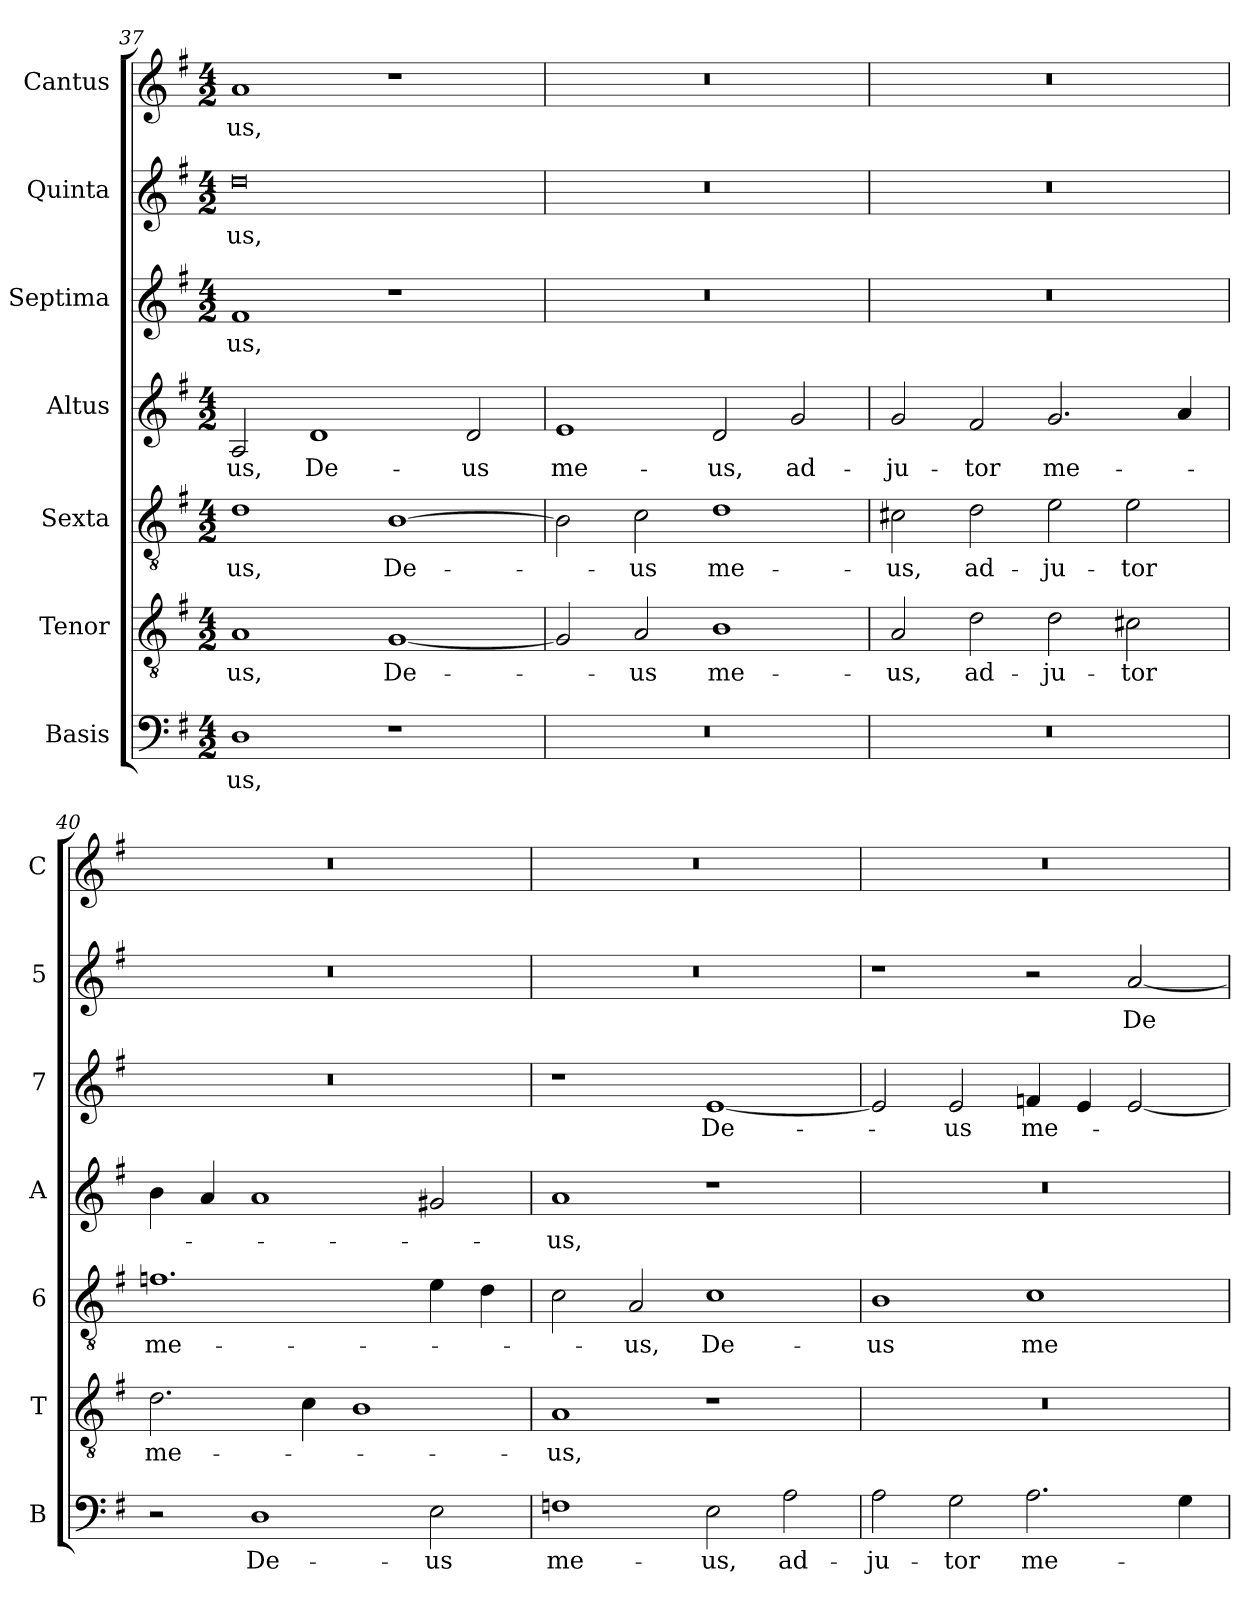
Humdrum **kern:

**kern	**text	**kern	**text	**kern	**text	**kern	**text	**kern	**text	**kern	**text	**kern	**text
*part7	*part7	*part6	*part6	*part5	*part5	*part4	*part4	*part3	*part3	*part2	*part2	*part1	*part1
*staff7	*staff7	*staff6	*staff6	*staff5	*staff5	*staff4	*staff4	*staff3	*staff3	*staff2	*staff2	*staff1	*staff1
*I"Basis	*	*I"Tenor	*	*I"Sexta	*	*I"Altus	*	*I"Septima	*	*I"Quinta	*	*I"Cantus	*
*I'B	*	*I'T	*	*I'6	*	*I'A	*	*I'7	*	*I'5	*	*I'C	*
*clefF4	*	*clefGv2	*	*clefGv2	*	*clefG2	*	*clefG2	*	*clefG2	*	*clefG2	*
*k[f#]	*	*k[f#]	*	*k[f#]	*	*k[f#]	*	*k[f#]	*	*k[f#]	*	*k[f#]	*
*G:	*	*G:	*	*G:	*	*G:	*	*G:	*	*G:	*	*G:	*
*M4/2	*	*M4/2	*	*M4/2	*	*M4/2	*	*M4/2	*	*M4/2	*	*M4/2	*
=37	=37	=37	=37	=37	=37	=37	=37	=37	=37	=37	=37	=37	=37
!	!LO:LY:b	!	!LO:LY:b	!	!LO:LY:b	!	!LO:LY:b	!	!LO:LY:b	!	!LO:LY:b	!	!LO:LY:b
1D	-us,	1A	-us,	1d	-us,	2A/	-us,	1f#	-us,	0dd	-us,	1a	-us,
!	!	!	!	!	!	!	!LO:LY:b	!	!	!	!	!	!
.	.	.	.	.	.	1d	De-	.	.	.	.	.	.
!	!	!	!LO:LY:b	!	!LO:LY:b	!	!	!	!	!	!	!	!
1r	.	[1G	De-	[1B	De-	.	.	1r	.	.	.	1r	.
!	!	!	!	!	!	!	!LO:LY:b	!	!	!	!	!	!
.	.	.	.	.	.	2d/	-us	.	.	.	.	.	.
=38	=38	=38	=38	=38	=38	=38	=38	=38	=38	=38	=38	=38	=38
!	!	!	!	!	!	!	!LO:LY:b	!	!	!	!	!	!
0r	.	2G/]	.	2B\]	.	1e	me-	0r	.	0r	.	0r	.
!	!	!	!LO:LY:b	!	!LO:LY:b	!	!	!	!	!	!	!	!
.	.	2A/	-us	2c\	-us	.	.	.	.	.	.	.	.
!	!	!	!LO:LY:b	!	!LO:LY:b	!	!LO:LY:b	!	!	!	!	!	!
.	.	1B	me-	1d	me-	2d/	-us,	.	.	.	.	.	.
!	!	!	!	!	!	!	!LO:LY:b	!	!	!	!	!	!
.	.	.	.	.	.	2g/	ad-	.	.	.	.	.	.
=39	=39	=39	=39	=39	=39	=39	=39	=39	=39	=39	=39	=39	=39
!	!	!	!LO:LY:b	!	!LO:LY:b	!	!LO:LY:b	!	!	!	!	!	!
0r	.	2A/	-us,	2c#X\	-us,	2g/	-ju-	0r	.	0r	.	0r	.
!	!	!	!LO:LY:b	!	!LO:LY:b	!	!LO:LY:b	!	!	!	!	!	!
.	.	2d\	ad-	2d\	ad-	2f#/	-tor	.	.	.	.	.	.
!	!	!	!LO:LY:b	!	!LO:LY:b	!	!LO:LY:b	!	!	!	!	!	!
.	.	2d\	-ju-	2e\	-ju-	2.g/	me-	.	.	.	.	.	.
!	!	!	!LO:LY:b	!	!LO:LY:b	!	!	!	!	!	!	!	!
.	.	2c#X\	-tor	2e\	-tor	.	.	.	.	.	.	.	.
.	.	.	.	.	.	4a/	.	.	.	.	.	.	.
!!LO:LB:g=z
=40	=40	=40	=40	=40	=40	=40	=40	=40	=40	=40	=40	=40	=40
!	!	!	!LO:LY:b	!	!LO:LY:b	!	!	!	!	!	!	!	!
2r	.	2.d\	me-	1.fn	me-	4b\	.	0r	.	0r	.	0r	.
.	.	.	.	.	.	4a/	.	.	.	.	.	.	.
!	!LO:LY:b	!	!	!	!	!	!	!	!	!	!	!	!
1D	De-	.	.	.	.	1a	.	.	.	.	.	.	.
.	.	4c\	.	.	.	.	.	.	.	.	.	.	.
.	.	1B	.	.	.	.	.	.	.	.	.	.	.
!	!LO:LY:b	!	!	!	!	!	!	!	!	!	!	!	!
2E\	-us	.	.	4e\	.	2g#X/	.	.	.	.	.	.	.
.	.	.	.	4d\	.	.	.	.	.	.	.	.	.
=41	=41	=41	=41	=41	=41	=41	=41	=41	=41	=41	=41	=41	=41
!	!LO:LY:b	!	!LO:LY:b	!	!	!	!LO:LY:b	!	!	!	!	!	!
1Fn	me-	1A	-us,	2c\	.	1a	-us,	1r	.	0r	.	0r	.
!	!	!	!	!	!LO:LY:b	!	!	!	!	!	!	!	!
.	.	.	.	2A/	-us,	.	.	.	.	.	.	.	.
!	!LO:LY:b	!	!	!	!LO:LY:b	!	!	!	!LO:LY:b	!	!	!	!
2E\	-us,	1r	.	1c	De-	1r	.	[1e	De-	.	.	.	.
!	!LO:LY:b	!	!	!	!	!	!	!	!	!	!	!	!
2A\	ad-	.	.	.	.	.	.	.	.	.	.	.	.
=42	=42	=42	=42	=42	=42	=42	=42	=42	=42	=42	=42	=42	=42
!	!LO:LY:b	!	!	!	!LO:LY:b	!	!	!	!	!	!	!	!
2A\	-ju-	0r	.	1B	-us	0r	.	2e/]	.	1r	.	0r	.
!	!LO:LY:b	!	!	!	!	!	!	!	!LO:LY:b	!	!	!	!
2G\	-tor	.	.	.	.	.	.	2e/	-us	.	.	.	.
!	!LO:LY:b	!	!	!	!LO:LY:b	!	!	!	!LO:LY:b	!	!	!	!
2.A\	me-	.	.	1c	me-	.	.	4fn/	me-	2r	.	.	.
.	.	.	.	.	.	.	.	4e/	.	.	.	.	.
!	!	!	!	!	!	!	!	!	!	!	!LO:LY:b	!	!
.	.	.	.	.	.	.	.	[2e/	.	[2a/	De-	.	.
4G\	.	.	.	.	.	.	.	.	.	.	.	.	.
=	=	=	=	=	=	=	=	=	=	=	=	=	=
*-	*-	*-	*-	*-	*-	*-	*-	*-	*-	*-	*-	*-	*-
